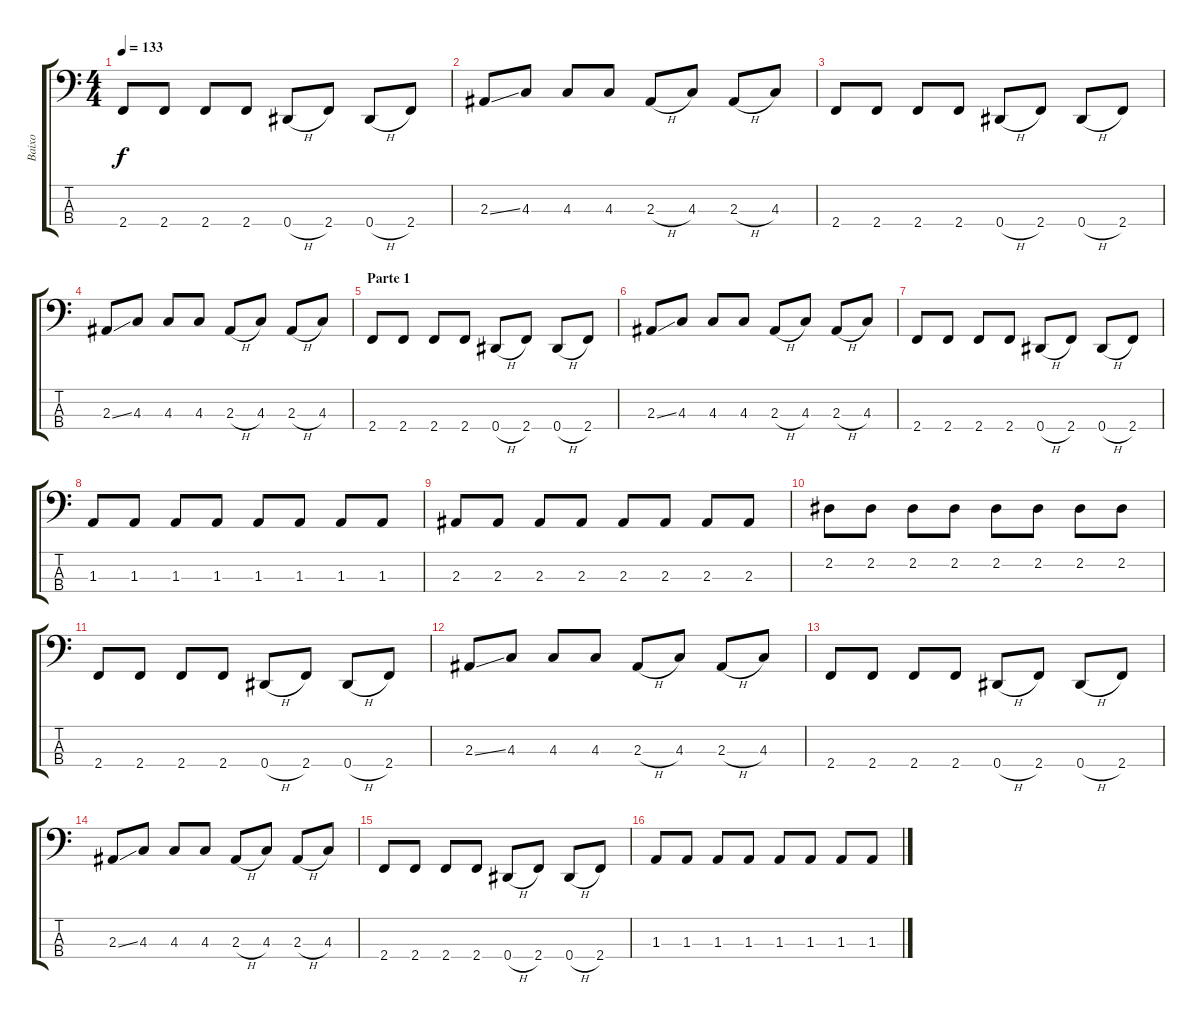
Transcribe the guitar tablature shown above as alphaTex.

\track ("Baixo" "Baixo") {instrument electricbassfinger}
\staff {score tabs}
\tuning (Gb2 Db2 Ab1 Eb1) {hide}
\ts (4 4)
\tempo 133
\clef f4
\ks c
2.4.8{dy f instrument electricbassfinger} 2.4.8 2.4.8 2.4.8 0.4{h}.8 2.4.8 0.4{h}.8 2.4.8 |
2.3{ss}.8 4.3.8 4.3.8 4.3.8 2.3{h}.8 4.3.8 2.3{h}.8 4.3.8 |
2.4.8 2.4.8 2.4.8 2.4.8 0.4{h}.8 2.4.8 0.4{h}.8 2.4.8 |
2.3{ss}.8 4.3.8 4.3.8 4.3.8 2.3{h}.8 4.3.8 2.3{h}.8 4.3.8 |
\section ("" "Parte 1")
2.4.8 2.4.8 2.4.8 2.4.8 0.4{h}.8 2.4.8 0.4{h}.8 2.4.8 |
2.3{ss}.8 4.3.8 4.3.8 4.3.8 2.3{h}.8 4.3.8 2.3{h}.8 4.3.8 |
2.4.8 2.4.8 2.4.8 2.4.8 0.4{h}.8 2.4.8 0.4{h}.8 2.4.8 |
1.3.8 1.3.8 1.3.8 1.3.8 1.3.8 1.3.8 1.3.8 1.3.8 |
2.3.8 2.3.8 2.3.8 2.3.8 2.3.8 2.3.8 2.3.8 2.3.8 |
2.2.8 2.2.8 2.2.8 2.2.8 2.2.8 2.2.8 2.2.8 2.2.8 |
2.4.8 2.4.8 2.4.8 2.4.8 0.4{h}.8 2.4.8 0.4{h}.8 2.4.8 |
2.3{ss}.8 4.3.8 4.3.8 4.3.8 2.3{h}.8 4.3.8 2.3{h}.8 4.3.8 |
2.4.8 2.4.8 2.4.8 2.4.8 0.4{h}.8 2.4.8 0.4{h}.8 2.4.8 |
2.3{ss}.8 4.3.8 4.3.8 4.3.8 2.3{h}.8 4.3.8 2.3{h}.8 4.3.8 |
2.4.8 2.4.8 2.4.8 2.4.8 0.4{h}.8 2.4.8 0.4{h}.8 2.4.8 |
1.3.8 1.3.8 1.3.8 1.3.8 1.3.8 1.3.8 1.3.8 1.3.8
